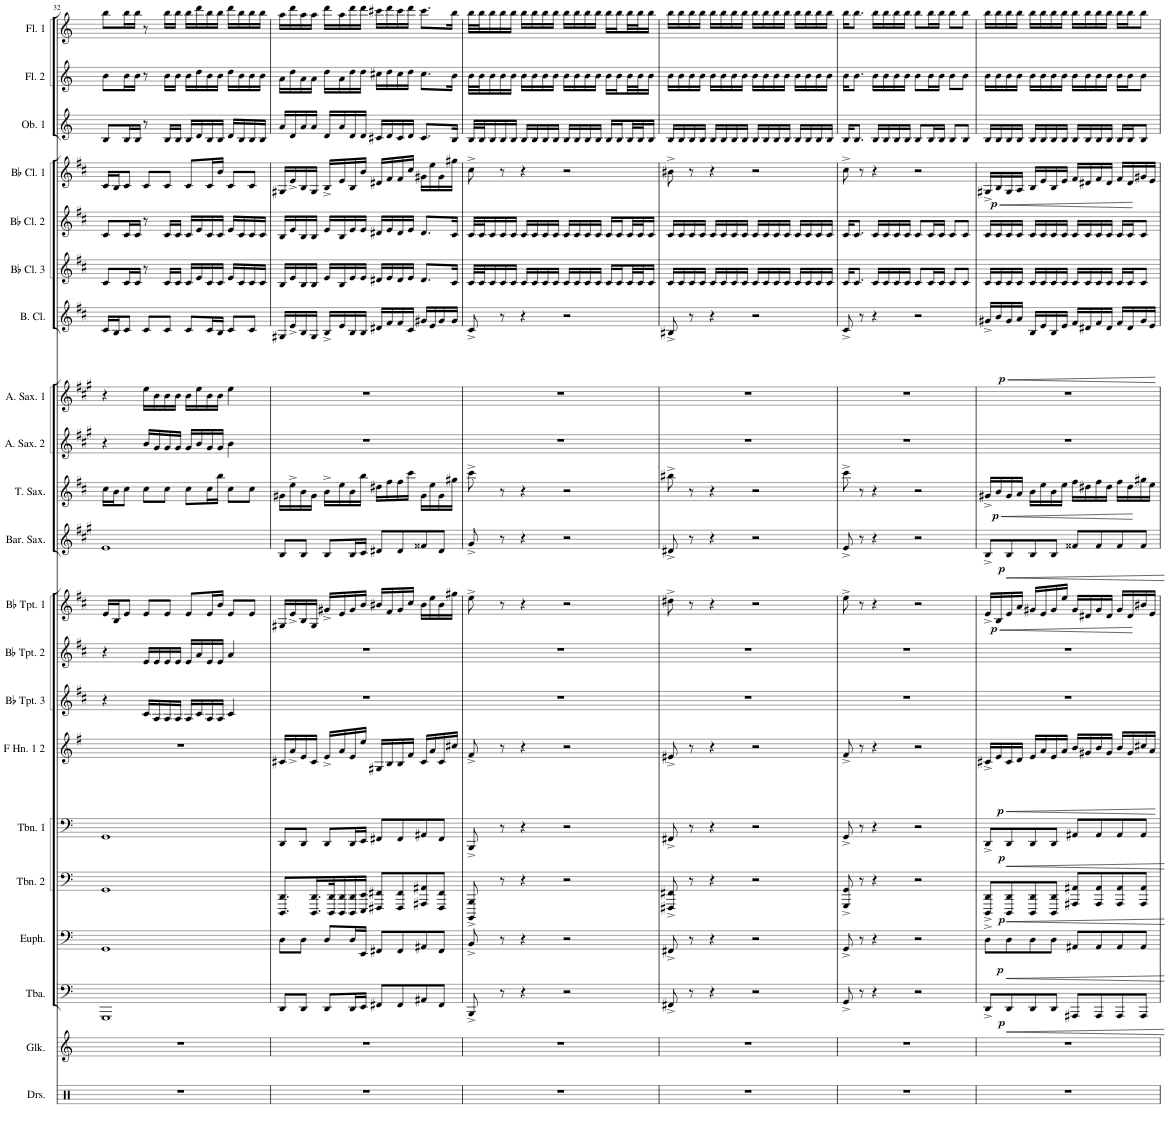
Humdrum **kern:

**kern	**kern	**kern	**dynam	**kern	**dynam	**kern	**dynam	**kern	**dynam	**kern	**dynam	**kern	**kern	**kern	**dynam	**kern	**dynam	**kern	**dynam	**kern	**kern	**kern	**dynam	**kern	**kern	**kern	**dynam	**kern	**kern	**kern
*part21	*part20	*part19	*part19	*part18	*part18	*part17	*part17	*part16	*part16	*part15	*part15	*part14	*part13	*part12	*part12	*part11	*part11	*part10	*part10	*part9	*part8	*part7	*part7	*part6	*part5	*part4	*part4	*part3	*part2	*part1
*staff21	*staff20	*staff19	*staff19	*staff18	*staff18	*staff17	*staff17	*staff16	*staff16	*staff15	*staff15	*staff14	*staff13	*staff12	*staff12	*staff11	*staff11	*staff10	*staff10	*staff9	*staff8	*staff7	*staff7	*staff6	*staff5	*staff4	*staff4	*staff3	*staff2	*staff1
*I"Drumset	*I"Glockenspiel	*I"Tuba	*	*I"Euphonium	*	*I"Trombone 2	*	*I"Trombone 1	*	*I"F Horn 1 &amp; 2	*	*I"Bb Trumpet 3	*I"Bb Trumpet 2	*I"Bb Trumpet 1	*	*I"Baritone Saxophone	*	*I"Tenor Saxophone	*	*I"Alto Saxophone 2	*I"Alto Saxophone 1	*I"Bass Clarinet	*	*I"Bb Clarinet 3	*I"Bb Clarinet 2	*I"Bb Clarinet 1	*	*I"Oboe 1	*I"Flute 2	*I"Flute 1
*I'Drs.	*I'Glk.	*I'Tba.	*	*I'Euph.	*	*I'Tbn. 2	*	*I'Tbn. 1	*	*I'F Hn. 1 2	*	*I'Bb Tpt. 3	*I'Bb Tpt. 2	*I'Bb Tpt. 1	*	*I'Bar. Sax.	*	*I'T. Sax.	*	*I'A. Sax. 2	*I'A. Sax. 1	*I'B. Cl.	*	*I'Bb Cl. 3	*I'Bb Cl. 2	*I'Bb Cl. 1	*	*I'Ob. 1	*I'Fl. 2	*I'Fl. 1
!!LO:PB:g=z
*clefX	*clefG2	*clefF4	*	*clefF4	*	*clefF4	*	*clefF4	*	*clefG2	*	*clefG2	*clefG2	*clefG2	*	*clefG2	*	*clefG2	*	*clefG2	*clefG2	*clefG2	*	*clefG2	*clefG2	*clefG2	*	*clefG2	*clefG2	*clefG2
*	*Trd-14c-24	*	*	*	*	*	*	*	*	*Trd4c7	*	*Trd1c2	*Trd1c2	*Trd1c2	*	*Trd12c21	*	*Trd8c14	*	*Trd5c9	*Trd5c9	*Trd8c14	*	*Trd1c2	*Trd1c2	*Trd1c2	*	*	*	*
*k[]	*k[]	*k[]	*	*k[]	*	*k[]	*	*k[]	*	*k[f#]	*	*k[f#c#]	*k[f#c#]	*k[f#c#]	*	*k[f#c#g#]	*	*k[f#c#]	*	*k[f#c#g#]	*k[f#c#g#]	*k[f#c#]	*	*k[f#c#]	*k[f#c#]	*k[f#c#]	*	*k[]	*k[]	*k[]
*M4/4	*M4/4	*M4/4	*	*M4/4	*	*M4/4	*	*M4/4	*	*M4/4	*	*M4/4	*M4/4	*M4/4	*	*M4/4	*	*M4/4	*	*M4/4	*M4/4	*M4/4	*	*M4/4	*M4/4	*M4/4	*	*M4/4	*M4/4	*M4/4
=32	=32	=32	=32	=32	=32	=32	=32	=32	=32	=32	=32	=32	=32	=32	=32	=32	=32	=32	=32	=32	=32	=32	=32	=32	=32	=32	=32	=32	=32	=32
1r	1r	1GGG	.	1GG	.	1GG	.	1GG	.	1r	.	4r	4r	16e/LL	.	1e	.	16cc#\LL	.	4r	4r	16c#/LL	.	8c#/L	8c#/L	16c#/LL	.	8B/L	8b\L	8bb\L
.	.	.	.	.	.	.	.	.	.	.	.	.	.	16B/J	.	.	.	16b\J	.	.	.	16B/J	.	.	.	16B/J	.	.	.	.
.	.	.	.	.	.	.	.	.	.	.	.	.	.	8e/J	.	.	.	8cc#\J	.	.	.	8c#/J	.	16c#/L	16c#/L	8c#/J	.	16B/L	16b\L	16bb\L
.	.	.	.	.	.	.	.	.	.	.	.	.	.	.	.	.	.	.	.	.	.	.	.	16c#/JJ	16c#/JJ	.	.	16B/JJ	16b\JJ	16bb\JJ
.	.	.	.	.	.	.	.	.	.	.	.	16c#/LL	16e/LL	8e/L	.	.	.	8cc#\L	.	16b/LL	16ee\LL	8c#/L	.	8r	8r	8c#/L	.	8r	8r	8r
.	.	.	.	.	.	.	.	.	.	.	.	16A/	16e/	.	.	.	.	.	.	16g#/	16b\	.	.	.	.	.	.	.	.	.
.	.	.	.	.	.	.	.	.	.	.	.	16A/	16e/	8e/J	.	.	.	8cc#\J	.	16g#/	16b\	8c#/J	.	16c#/LL	16c#/LL	8c#/J	.	16B/LL	16b\LL	16bb\LL
.	.	.	.	.	.	.	.	.	.	.	.	16A/JJ	16e/JJ	.	.	.	.	.	.	16g#/JJ	16b\JJ	.	.	16c#/JJ	16c#/JJ	.	.	16B/JJ	16b\JJ	16bb\JJ
.	.	.	.	.	.	.	.	.	.	.	.	16A/LL	16e/LL	8e/L	.	.	.	8cc#\L	.	16g#/LL	16b\LL	8c#/L	.	16c#/LL	16c#/LL	8c#/L	.	16B/LL	16b\LL	16bb\LL
.	.	.	.	.	.	.	.	.	.	.	.	16c#/	16a/	.	.	.	.	.	.	16b/	16ee\	.	.	16e/	16e/	.	.	16d/	16dd\	16ddd\
.	.	.	.	.	.	.	.	.	.	.	.	16A/	16e/	16e/L	.	.	.	16cc#\L	.	16g#/	16b\	16c#/L	.	16c#/	16c#/	16c#/L	.	16B/	16b\	16bb\
.	.	.	.	.	.	.	.	.	.	.	.	16A/JJ	16e/JJ	16b/JJ	.	.	.	16bb\JJ	.	16g#/JJ	16b\JJ	16B/JJ	.	16c#/JJ	16c#/JJ	16b/JJ	.	16B/JJ	16b\JJ	16bb\JJ
.	.	.	.	.	.	.	.	.	.	.	.	4c#/	4a/	8e/L	.	.	.	8cc#\L	.	4b\	4ee\	8c#/L	.	16e/LL	16e/LL	8c#/L	.	16d/LL	16dd\LL	16ddd\LL
.	.	.	.	.	.	.	.	.	.	.	.	.	.	.	.	.	.	.	.	.	.	.	.	16c#/	16c#/	.	.	16B/	16b\	16bb\
.	.	.	.	.	.	.	.	.	.	.	.	.	.	8e/J	.	.	.	8cc#\J	.	.	.	8c#/J	.	16c#/	16c#/	8c#/J	.	16B/	16b\	16bb\
.	.	.	.	.	.	.	.	.	.	.	.	.	.	.	.	.	.	.	.	.	.	.	.	16c#/JJ	16c#/JJ	.	.	16B/JJ	16b\JJ	16bb\JJ
=33	=33	=33	=33	=33	=33	=33	=33	=33	=33	=33	=33	=33	=33	=33	=33	=33	=33	=33	=33	=33	=33	=33	=33	=33	=33	=33	=33	=33	=33	=33
1r	1r	8DD/L	.	8D\L	.	8.DDD/ 8.DD/L	.	8DD/L	.	16c#X/LL	.	1r	1r	16G#X/LL	.	8B/L	.	16g#X\LL	.	1r	1r	16G#X/LL	.	16B/LL	16B/LL	16G#X/LL	.	16a/LL	16a\LL	16aa\LL
.	.	.	.	.	.	.	.	.	.	16a^/	.	.	.	16e^/	.	.	.	16ee^\	.	.	.	16e^/	.	16e/	16e/	16e^/	.	16d/	16dd\	16ddd\
.	.	8DD/J	.	8D\J	.	.	.	8DD/J	.	16e/	.	.	.	16B/	.	8B/J	.	16b\	.	.	.	16B/	.	16B/	16B/	16B/	.	16a/	16a\	16aa\
.	.	.	.	.	.	16.DDD/ 16.DD/L	.	.	.	16c#/JJ	.	.	.	16G#/JJ	.	.	.	16g#\JJ	.	.	.	16G#/JJ	.	16B/JJ	16B/JJ	16G#/JJ	.	16a/JJ	16a\JJ	16aa\JJ
.	.	8DD/L	.	8D/L	.	.	.	8DD/L	.	16e^/LL	.	.	.	16g#X^/LL	.	8B/L	.	16b^\LL	.	.	.	16B^/LL	.	16e/LL	16e/LL	16B^/LL	.	16d/LL	16dd\LL	16ddd\LL
.	.	.	.	.	.	32DDD/ 32DD/K	.	.	.	.	.	.	.	.	.	.	.	.	.	.	.	.	.	.	.	.	.	.	.	.
.	.	.	.	.	.	16DDD/ 16DD/	.	.	.	16a/	.	.	.	16e/	.	.	.	16ee\	.	.	.	16e/	.	16B/	16B/	16e/	.	16a/	16a\	16aa\
.	.	16DD/L	.	16D/L	.	16DDD/ 16DD/	.	16DD/L	.	16e/	.	.	.	16g#/	.	16B/L	.	16b\	.	.	.	16B/	.	16e/	16e/	16B/	.	16d/	16dd\	16ddd\
.	.	16EE/JJ	.	16EE/JJ	.	16EEE/ 16EE/JJ	.	16EE/JJ	.	16ee/JJ	.	.	.	16b/JJ	.	16c#/JJ	.	16bb\JJ	.	.	.	16B/JJ	.	16e/JJ	16e/JJ	16b/JJ	.	16d/JJ	16dd\JJ	16ddd\JJ
.	.	8FF#X/L	.	8FF#X/L	.	8FFF#X/ 8FF#X/L	.	8FF#X/L	.	16G#X/LL	.	.	.	16b#X/LL	.	8d#X/L	.	16dd#X\LL	.	.	.	16d#X/LL	.	16d#X/LL	16d#X/LL	16d#X/LL	.	16c#X/LL	16cc#X\LL	16ccc#X\LL
.	.	.	.	.	.	.	.	.	.	16B/	.	.	.	16f#/	.	.	.	16ff#\	.	.	.	16f#/	.	16e/	16e/	16f#/	.	16d/	16dd\	16ddd\
.	.	8FF#/	.	8FF#/	.	8FFF#/ 8FF#/	.	8FF#/	.	16B/	.	.	.	16g#/	.	8d#/	.	16ff#\	.	.	.	16f#/	.	16d#/	16d#/	16f#/	.	16c#/	16cc#\	16ccc#\
.	.	.	.	.	.	.	.	.	.	16f#/JJ	.	.	.	16cc#/JJ	.	.	.	16ccc#\JJ	.	.	.	16c#/JJ	.	16e/JJ	16e/JJ	16cc#/JJ	.	16d/JJ	16dd\JJ	16ddd\JJ
.	.	8AA#X/	.	8AA#X/	.	8AAA#X/ 8AA#X/	.	8AA#X/	.	16c#/LL	.	.	.	16b#\LL	.	8f##X/	.	16g#\LL	.	.	.	16g#X/LL	.	8.d#/L	8.d#/L	16g#X\LL	.	8.c#/L	8.cc#\L	8.ccc#\L
.	.	.	.	.	.	.	.	.	.	16a/	.	.	.	16ee\	.	.	.	16ee\	.	.	.	16e/	.	.	.	16ee\	.	.	.	.
.	.	8FF#/J	.	8FF#/J	.	8FFF#/ 8FF#/J	.	8FF#/J	.	16c#/	.	.	.	16b#\	.	8d#/J	.	16g#\	.	.	.	16g#/	.	.	.	16g#\	.	.	.	.
.	.	.	.	.	.	.	.	.	.	16cc#X/JJ	.	.	.	16gg#X\JJ	.	.	.	16gg#X\JJ	.	.	.	16g#/JJ	.	16c#/Jk	16c#/Jk	16gg#X\JJ	.	16B/Jk	16b\Jk	16bb\Jk
=34	=34	=34	=34	=34	=34	=34	=34	=34	=34	=34	=34	=34	=34	=34	=34	=34	=34	=34	=34	=34	=34	=34	=34	=34	=34	=34	=34	=34	=34	=34
1r	1r	8BBB^/	.	8BB^/	.	8BBBB/^ 8BBB/^	.	8BBB^/	.	8f#^/	.	1r	1r	8ee^\	.	8g#^/	.	8ccc#^\	.	1r	1r	8c#^/	.	32c#/LLL	32c#/LLL	8cc#^\	.	32B/LLL	32b\LLL	32bb\LLL
.	.	.	.	.	.	.	.	.	.	.	.	.	.	.	.	.	.	.	.	.	.	.	.	32c#/J	32c#/J	.	.	32B/J	32b\J	32bb\J
.	.	.	.	.	.	.	.	.	.	.	.	.	.	.	.	.	.	.	.	.	.	.	.	16c#/	16c#/	.	.	16B/	16b\	16bb\
.	.	8r	.	8r	.	8r	.	8r	.	8r	.	.	.	8r	.	8r	.	8r	.	.	.	8r	.	16c#/	16c#/	8r	.	16B/	16b\	16bb\
.	.	.	.	.	.	.	.	.	.	.	.	.	.	.	.	.	.	.	.	.	.	.	.	16c#/JJ	16c#/JJ	.	.	16B/JJ	16b\JJ	16bb\JJ
.	.	4r	.	4r	.	4r	.	4r	.	4r	.	.	.	4r	.	4r	.	4r	.	.	.	4r	.	16c#/LL	16c#/LL	4r	.	16B/LL	16b\LL	16bb\LL
.	.	.	.	.	.	.	.	.	.	.	.	.	.	.	.	.	.	.	.	.	.	.	.	16c#/	16c#/	.	.	16B/	16b\	16bb\
.	.	.	.	.	.	.	.	.	.	.	.	.	.	.	.	.	.	.	.	.	.	.	.	16c#/	16c#/	.	.	16B/	16b\	16bb\
.	.	.	.	.	.	.	.	.	.	.	.	.	.	.	.	.	.	.	.	.	.	.	.	16c#/JJ	16c#/JJ	.	.	16B/JJ	16b\JJ	16bb\JJ
.	.	2r	.	2r	.	2r	.	2r	.	2r	.	.	.	2r	.	2r	.	2r	.	.	.	2r	.	16c#/LL	16c#/LL	2r	.	16B/LL	16b\LL	16bb\LL
.	.	.	.	.	.	.	.	.	.	.	.	.	.	.	.	.	.	.	.	.	.	.	.	16c#/	16c#/	.	.	16B/	16b\	16bb\
.	.	.	.	.	.	.	.	.	.	.	.	.	.	.	.	.	.	.	.	.	.	.	.	16c#/	16c#/	.	.	16B/	16b\	16bb\
.	.	.	.	.	.	.	.	.	.	.	.	.	.	.	.	.	.	.	.	.	.	.	.	16c#/JJ	16c#/JJ	.	.	16B/JJ	16b\JJ	16bb\JJ
.	.	.	.	.	.	.	.	.	.	.	.	.	.	.	.	.	.	.	.	.	.	.	.	16c#/LL	16c#/LL	.	.	16B/LL	16b\LL	16bb\LL
.	.	.	.	.	.	.	.	.	.	.	.	.	.	.	.	.	.	.	.	.	.	.	.	16c#/	16c#/	.	.	16B/	16b\	16bb\
.	.	.	.	.	.	.	.	.	.	.	.	.	.	.	.	.	.	.	.	.	.	.	.	32c#/L	32c#/L	.	.	32B/L	32b\L	32bb\L
.	.	.	.	.	.	.	.	.	.	.	.	.	.	.	.	.	.	.	.	.	.	.	.	32c#/J	32c#/J	.	.	32B/J	32b\J	32bb\J
.	.	.	.	.	.	.	.	.	.	.	.	.	.	.	.	.	.	.	.	.	.	.	.	16c#/JJ	16c#/JJ	.	.	16B/JJ	16b\JJ	16bb\JJ
=35	=35	=35	=35	=35	=35	=35	=35	=35	=35	=35	=35	=35	=35	=35	=35	=35	=35	=35	=35	=35	=35	=35	=35	=35	=35	=35	=35	=35	=35	=35
1r	1r	8FF#X^/	.	8FF#X^/	.	8FFF#X/^ 8FF#X/^	.	8FF#X^/	.	8e#X^/	.	1r	1r	8dd#X^\	.	8d#X^/	.	8bb#X^\	.	1r	1r	8B#X^/	.	16c#/LL	16c#/LL	8b#X^\	.	16B/LL	16b\LL	16bb\LL
.	.	.	.	.	.	.	.	.	.	.	.	.	.	.	.	.	.	.	.	.	.	.	.	16c#/	16c#/	.	.	16B/	16b\	16bb\
.	.	8r	.	8r	.	8r	.	8r	.	8r	.	.	.	8r	.	8r	.	8r	.	.	.	8r	.	16c#/	16c#/	8r	.	16B/	16b\	16bb\
.	.	.	.	.	.	.	.	.	.	.	.	.	.	.	.	.	.	.	.	.	.	.	.	16c#/JJ	16c#/JJ	.	.	16B/JJ	16b\JJ	16bb\JJ
.	.	4r	.	4r	.	4r	.	4r	.	4r	.	.	.	4r	.	4r	.	4r	.	.	.	4r	.	16c#/LL	16c#/LL	4r	.	16B/LL	16b\LL	16bb\LL
.	.	.	.	.	.	.	.	.	.	.	.	.	.	.	.	.	.	.	.	.	.	.	.	16c#/	16c#/	.	.	16B/	16b\	16bb\
.	.	.	.	.	.	.	.	.	.	.	.	.	.	.	.	.	.	.	.	.	.	.	.	16c#/	16c#/	.	.	16B/	16b\	16bb\
.	.	.	.	.	.	.	.	.	.	.	.	.	.	.	.	.	.	.	.	.	.	.	.	16c#/JJ	16c#/JJ	.	.	16B/JJ	16b\JJ	16bb\JJ
.	.	2r	.	2r	.	2r	.	2r	.	2r	.	.	.	2r	.	2r	.	2r	.	.	.	2r	.	16c#/LL	16c#/LL	2r	.	16B/LL	16b\LL	16bb\LL
.	.	.	.	.	.	.	.	.	.	.	.	.	.	.	.	.	.	.	.	.	.	.	.	16c#/	16c#/	.	.	16B/	16b\	16bb\
.	.	.	.	.	.	.	.	.	.	.	.	.	.	.	.	.	.	.	.	.	.	.	.	16c#/	16c#/	.	.	16B/	16b\	16bb\
.	.	.	.	.	.	.	.	.	.	.	.	.	.	.	.	.	.	.	.	.	.	.	.	16c#/JJ	16c#/JJ	.	.	16B/JJ	16b\JJ	16bb\JJ
.	.	.	.	.	.	.	.	.	.	.	.	.	.	.	.	.	.	.	.	.	.	.	.	16c#/LL	16c#/LL	.	.	16B/LL	16b\LL	16bb\LL
.	.	.	.	.	.	.	.	.	.	.	.	.	.	.	.	.	.	.	.	.	.	.	.	16c#/	16c#/	.	.	16B/	16b\	16bb\
.	.	.	.	.	.	.	.	.	.	.	.	.	.	.	.	.	.	.	.	.	.	.	.	16c#/	16c#/	.	.	16B/	16b\	16bb\
.	.	.	.	.	.	.	.	.	.	.	.	.	.	.	.	.	.	.	.	.	.	.	.	16c#/JJ	16c#/JJ	.	.	16B/JJ	16b\JJ	16bb\JJ
=36	=36	=36	=36	=36	=36	=36	=36	=36	=36	=36	=36	=36	=36	=36	=36	=36	=36	=36	=36	=36	=36	=36	=36	=36	=36	=36	=36	=36	=36	=36
1r	1r	8GG^/	.	8GG^/	.	8GGG/^ 8GG/^	.	8GG^/	.	8f#^/	.	1r	1r	8ee^\	.	8e^/	.	8ccc#^\	.	1r	1r	8c#^/	.	16c#/KL	16c#/KL	8cc#^\	.	16B/KL	16b\KL	16bb\KL
.	.	.	.	.	.	.	.	.	.	.	.	.	.	.	.	.	.	.	.	.	.	.	.	8.c#/J	8.c#/J	.	.	8.B/J	8.b\J	8.bb\J
.	.	8r	.	8r	.	8r	.	8r	.	8r	.	.	.	8r	.	8r	.	8r	.	.	.	8r	.	.	.	8r	.	.	.	.
.	.	4r	.	4r	.	4r	.	4r	.	4r	.	.	.	4r	.	4r	.	4r	.	.	.	4r	.	16c#/LL	16c#/LL	4r	.	16B/LL	16b\LL	16bb\LL
.	.	.	.	.	.	.	.	.	.	.	.	.	.	.	.	.	.	.	.	.	.	.	.	16c#/	16c#/	.	.	16B/	16b\	16bb\
.	.	.	.	.	.	.	.	.	.	.	.	.	.	.	.	.	.	.	.	.	.	.	.	16c#/	16c#/	.	.	16B/	16b\	16bb\
.	.	.	.	.	.	.	.	.	.	.	.	.	.	.	.	.	.	.	.	.	.	.	.	16c#/JJ	16c#/JJ	.	.	16B/JJ	16b\JJ	16bb\JJ
.	.	2r	.	2r	.	2r	.	2r	.	2r	.	.	.	2r	.	2r	.	2r	.	.	.	2r	.	8c#/L	8c#/L	2r	.	8B/L	8b\L	8bb\L
.	.	.	.	.	.	.	.	.	.	.	.	.	.	.	.	.	.	.	.	.	.	.	.	16c#/L	16c#/L	.	.	16B/L	16b\L	16bb\L
.	.	.	.	.	.	.	.	.	.	.	.	.	.	.	.	.	.	.	.	.	.	.	.	16c#/JJ	16c#/JJ	.	.	16B/JJ	16b\JJ	16bb\JJ
.	.	.	.	.	.	.	.	.	.	.	.	.	.	.	.	.	.	.	.	.	.	.	.	8c#/L	8c#/L	.	.	8B/L	8b\L	8bb\L
.	.	.	.	.	.	.	.	.	.	.	.	.	.	.	.	.	.	.	.	.	.	.	.	8c#/J	8c#/J	.	.	8B/J	8b\J	8bb\J
=37	=37	=37	=37	=37	=37	=37	=37	=37	=37	=37	=37	=37	=37	=37	=37	=37	=37	=37	=37	=37	=37	=37	=37	=37	=37	=37	=37	=37	=37	=37
!	!	!	!LO:DY:b	!	!LO:DY:b	!	!LO:DY:b	!	!LO:DY:b	!	!LO:HP:b	!	!	!	!LO:HP:b	!	!	!	!LO:HP:b	!	!	!	!LO:HP:b	!	!	!	!LO:HP:b	!	!	!
!	!	!	!	!	!	!	!	!	!	!	!LO:DY:n=1:b	!	!	!	!LO:DY:n=1:b	!	!LO:DY:b	!	!LO:DY:n=1:b	!	!	!	!LO:DY:n=1:b	!	!	!	!LO:DY:n=1:b	!	!	!
1r	1r	8DD^/L	p	8D^\L	p	8DDD/^ 8DD/^L	p	8DD^/L	p	16c#X^/LL	< p	1r	1r	16e^/LL	< p	8B^/L	p	16g#X^/LL	< p	1r	1r	16g#X^/LL	< p	16c#/LL	16c#/LL	16G#X^/LL	< p	16B/LL	16b\LL	16bb\LL
.	.	.	.	.	.	.	.	.	.	16e/	.	.	.	16B/	.	.	.	16b/	.	.	.	16b/	.	16c#/	16c#/	16B/	.	16B/	16b\	16bb\
!	!	!	!LO:HP:b	!	!LO:HP:b	!	!LO:HP:b	!	!LO:HP:b	!	!	!	!	!	!	!	!LO:HP:b	!	!	!	!	!	!	!	!	!	!	!	!	!
.	.	8DD/	<	8D\	<	8DDD/ 8DD/	<	8DD/	<	16c#/	.	.	.	16e/	.	8B/	<	16g#/	.	.	.	16g#/	.	16c#/	16c#/	16G#/	.	16B/	16b\	16bb\
.	.	.	.	.	.	.	.	.	.	16d/JJ	.	.	.	16a/JJ	.	.	.	16a/JJ	.	.	.	16a/JJ	.	16c#/JJ	16c#/JJ	16A/JJ	.	16B/JJ	16b\JJ	16bb\JJ
.	.	8DD/	.	8D\	.	8DDD/ 8DD/	.	8DD/	.	16e/LL	.	.	.	16g#X/LL	.	8B/	.	16b\LL	.	.	.	16B/LL	.	16c#/LL	16c#/LL	16B/LL	.	16B/LL	16b\LL	16bb\LL
.	.	.	.	.	.	.	.	.	.	16a/	.	.	.	16e/	.	.	.	16ee\	.	.	.	16e/	.	16c#/	16c#/	16e/	.	16B/	16b\	16bb\
.	.	8DD/J	.	8D\J	.	8DDD/ 8DD/J	.	8DD/J	.	16e/	.	.	.	16g#/	.	8B/J	.	16b\	.	.	.	16B/	.	16c#/	16c#/	16B/	.	16B/	16b\	16bb\
.	.	.	.	.	.	.	.	.	.	16a/JJ	.	.	.	16ee/JJ	.	.	.	16ee\JJ	.	.	.	16e/JJ	.	16c#/JJ	16c#/JJ	16e/JJ	.	16B/JJ	16b\JJ	16bb\JJ
.	.	8AAA#X/L	.	8AA#X/L	.	8AAA#X/ 8AA#X/L	.	8AA#X/L	.	16b/LL	.	.	.	16g#/LL	.	8f##X/L	.	16ff#\LL	.	.	.	16f#/LL	.	16c#/LL	16c#/LL	16f#/LL	.	16B/LL	16b\LL	16bb\LL
.	.	.	.	.	.	.	.	.	.	16g#X/	.	.	.	16d#X/	.	.	.	16dd#X\	.	.	.	16d#X/	.	16c#/	16c#/	16d#X/	.	16B/	16b\	16bb\
.	.	8AAA#/	.	8AA#/	.	8AAA#/ 8AA#/	.	8AA#/	.	16b/	.	.	.	16g#/	.	8f##/	.	16ff#\	.	.	.	16f#/	.	16c#/	16c#/	16f#/	.	16B/	16b\	16bb\
.	.	.	.	.	.	.	.	.	.	16g#/JJ	.	.	.	16d#/JJ	.	.	.	16dd#\JJ	.	.	.	16d#/JJ	.	16c#/JJ	16c#/JJ	16d#/JJ	.	16B/JJ	16b\JJ	16bb\JJ
.	.	8AAA#/	.	8AA#/	.	8AAA#/ 8AA#/	.	8AA#/	.	16b/LL	.	.	.	16g#/LL	.	8f##/	.	16ff#\LL	.	.	.	16f#/LL	.	16c#/LL	16c#/LL	16f#/LL	.	16B/LL	16b\LL	16bb\LL
.	.	.	.	.	.	.	.	.	.	16g#/	.	.	.	16d#/	.	.	.	16dd#\	.	.	.	16d#/	.	16c#/J	16c#/J	16d#/	.	16B/J	16b\J	16bb\J
.	.	8AAA#/J	.	8AA#/J	.	8AAA#/ 8AA#/J	.	8AA#/J	.	16cc#X/	.	.	.	16b#X/	.	8f##/J	.	16gg#X\	.	.	.	16g#/	.	8c#/J	8c#/J	16g#X/	.	8B/J	8b\J	8bb\J
.	.	.	.	.	.	.	.	.	.	16a/JJ	.	.	.	16e/JJ	.	.	.	16ee\JJ	.	.	.	16e/JJ	.	.	.	16e/JJ	.	.	.	.
.	.	.	[	.	[	.	[	.	[	.	[	.	.	.	[	.	[	.	[	.	.	.	[	.	.	.	[	.	.	.
=	=	=	=	=	=	=	=	=	=	=	=	=	=	=	=	=	=	=	=	=	=	=	=	=	=	=	=	=	=	=
*-	*-	*-	*-	*-	*-	*-	*-	*-	*-	*-	*-	*-	*-	*-	*-	*-	*-	*-	*-	*-	*-	*-	*-	*-	*-	*-	*-	*-	*-	*-
